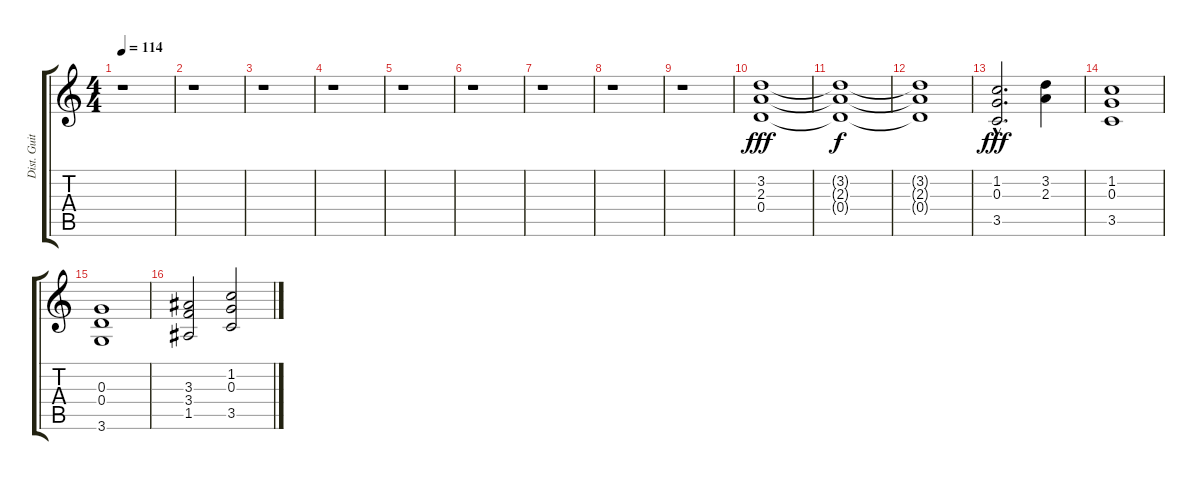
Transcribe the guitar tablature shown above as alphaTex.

\track ("Dist. Guitar" "Dist. Guit") {instrument distortionguitar}
\staff {score tabs}
\tuning (E4 B3 G3 D3 A2 E2) {hide}
\ts (4 4)
\tempo 114
\clef g2
\ks c
r.1{dy f} |
r.1 |
r.1 |
r.1 |
r.1 |
r.1 |
r.1 |
r.1 |
r.1 |
(3.2 2.3 0.4).1{dy fff} |
(3.2{t} 2.3{t} 0.4{t}).1{dy f} |
(3.2{t} 2.3{t} 0.4{t}).1 |
(1.2{hac} 0.3{hac} 3.5{hac}).2{d dy fff} (3.2 2.3).4 |
(1.2 0.3 3.5).1 |
(0.3 0.4 3.6).1 |
(3.3 3.4 1.5).2 (1.2 0.3 3.5).2
